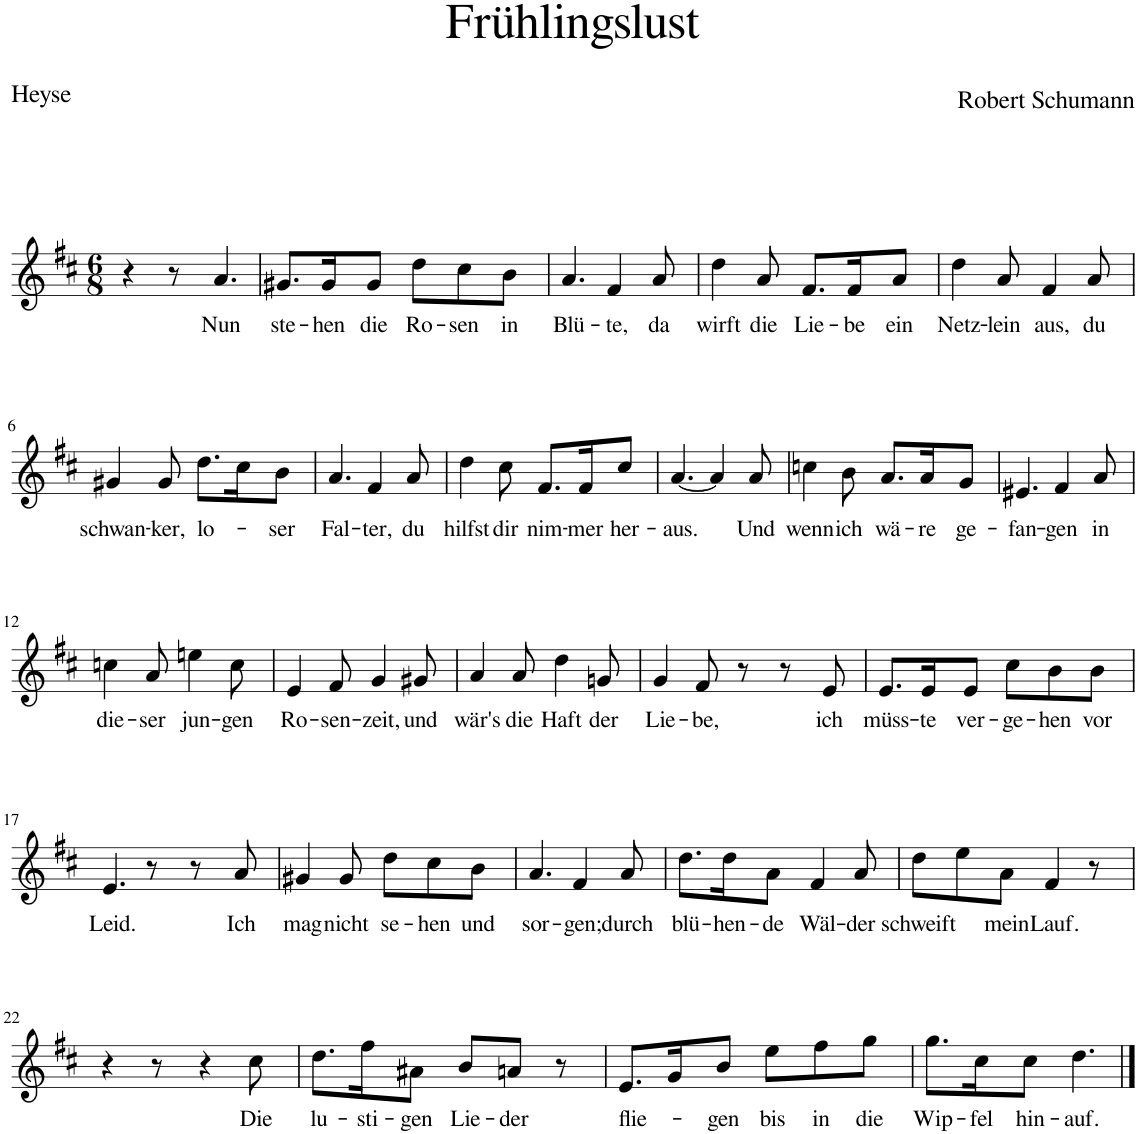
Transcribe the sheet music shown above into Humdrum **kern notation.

**kern	**text
*part1	*part1
*staff1	*staff1
*I"Piano	*
*I'Pno	*
*clefG2	*
*k[f#c#]	*
*M6/8	*
=1	=1
4r	.
8r	.
!	!LO:LY:b
4.a/	Nun
=2	=2
!	!LO:LY:b
8.g#X/L	ste-
!	!LO:LY:b
16g#/K	-hen
!	!LO:LY:b
8g#/J	die
!	!LO:LY:b
8dd\L	Ro-
!	!LO:LY:b
8cc#\	-sen
!	!LO:LY:b
8b\J	in
=3	=3
!	!LO:LY:b
4.a/	Blü-
!	!LO:LY:b
4f#/	-te,
!	!LO:LY:b
8a/	da
=4	=4
!	!LO:LY:b
4dd\	wirft
!	!LO:LY:b
8a/	die
!	!LO:LY:b
8.f#/L	Lie-
!	!LO:LY:b
16f#/K	-be
!	!LO:LY:b
8a/J	ein
=5	=5
!	!LO:LY:b
4dd\	Netz-
!	!LO:LY:b
8a/	lein
!	!LO:LY:b
4f#/	aus,
!	!LO:LY:b
8a/	du
!!LO:LB:g=z
=6	=6
!	!LO:LY:b
4g#X/	schwan-
!	!LO:LY:b
8g#/	-ker,
!	!LO:LY:b
8.dd\L	lo-
16cc#\K	.
!	!LO:LY:b
8b\J	-ser
=7	=7
!	!LO:LY:b
4.a/	Fal-
!	!LO:LY:b
4f#/	-ter,
!	!LO:LY:b
8a/	du
=8	=8
!	!LO:LY:b
4dd\	hilfst
!	!LO:LY:b
8cc#\	dir
!	!LO:LY:b
8.f#/L	nim-
!	!LO:LY:b
16f#/K	-mer
!	!LO:LY:b
8cc#/J	her-
=9	=9
!	!LO:LY:b
[4.a/	-aus.
4a/]	.
!	!LO:LY:b
8a/	Und
=10	=10
!	!LO:LY:b
4ccn\	wenn
!	!LO:LY:b
8b\	ich
!	!LO:LY:b
8.a/L	wä-
!	!LO:LY:b
16a/K	-re
!	!LO:LY:b
8g/J	ge-
=11	=11
!	!LO:LY:b
4.e#X/	-fan-
!	!LO:LY:b
4f#/	-gen
!	!LO:LY:b
8a/	in
!!LO:LB:g=z
=12	=12
!	!LO:LY:b
4ccn\	die-
!	!LO:LY:b
8a/	-ser
!	!LO:LY:b
4een\	jun-
!	!LO:LY:b
8cc\	-gen
=13	=13
!	!LO:LY:b
4e/	Ro-
!	!LO:LY:b
8f#/	-sen-
!	!LO:LY:b
4g/	-zeit,
!	!LO:LY:b
8g#X/	und
=14	=14
!	!LO:LY:b
4a/	wär's
!	!LO:LY:b
8a/	die
!	!LO:LY:b
4dd\	Haft
!	!LO:LY:b
8gn/	der
=15	=15
!	!LO:LY:b
4g/	Lie-
!	!LO:LY:b
8f#/	-be,
8r	.
8r	.
!	!LO:LY:b
8e/	ich
=16	=16
!	!LO:LY:b
8.e/L	müss-
!	!LO:LY:b
16e/K	-te
!	!LO:LY:b
8e/J	ver-
!	!LO:LY:b
8cc#\L	-ge-
!	!LO:LY:b
8b\	-hen
!	!LO:LY:b
8b\J	vor
!!LO:LB:g=z
=17	=17
!	!LO:LY:b
4.e/	Leid.
8r	.
8r	.
!	!LO:LY:b
8a/	Ich
=18	=18
!	!LO:LY:b
4g#X/	mag
!	!LO:LY:b
8g#/	nicht
!	!LO:LY:b
8dd\L	se-
!	!LO:LY:b
8cc#\	-hen
!	!LO:LY:b
8b\J	und
=19	=19
!	!LO:LY:b
4.a/	sor-
!	!LO:LY:b
4f#/	-gen;
!	!LO:LY:b
8a/	durch
=20	=20
!	!LO:LY:b
8.dd\L	blü-
!	!LO:LY:b
16dd\K	-hen-
!	!LO:LY:b
8a\J	-de
!	!LO:LY:b
4f#/	Wäl-
!	!LO:LY:b
8a/	-der
=21	=21
!	!LO:LY:b
8dd\L	schweift
8ee\	.
!	!LO:LY:b
8a\J	mein
!	!LO:LY:b
4f#/	Lauf.
8r	.
!!LO:LB:g=z
=22	=22
4r	.
8r	.
4r	.
!	!LO:LY:b
8cc#\	Die
=23	=23
!	!LO:LY:b
8.dd\L	lu-
!	!LO:LY:b
16ff#\K	-sti-
!	!LO:LY:b
8a#X\J	-gen
!	!LO:LY:b
8b/L	Lie-
!	!LO:LY:b
8an/J	-der
8r	.
=24	=24
!	!LO:LY:b
8.e/L	flie-
16g/K	.
!	!LO:LY:b
8b/J	-gen
!	!LO:LY:b
8ee\L	bis
!	!LO:LY:b
8ff#\	in
!	!LO:LY:b
8gg\J	die
=25	=25
!	!LO:LY:b
8.gg\L	Wip-
!	!LO:LY:b
16cc#\K	-fel
!	!LO:LY:b
8cc#\J	hin-
!	!LO:LY:b
4.dd\	-auf.
==	==
*-	*-
